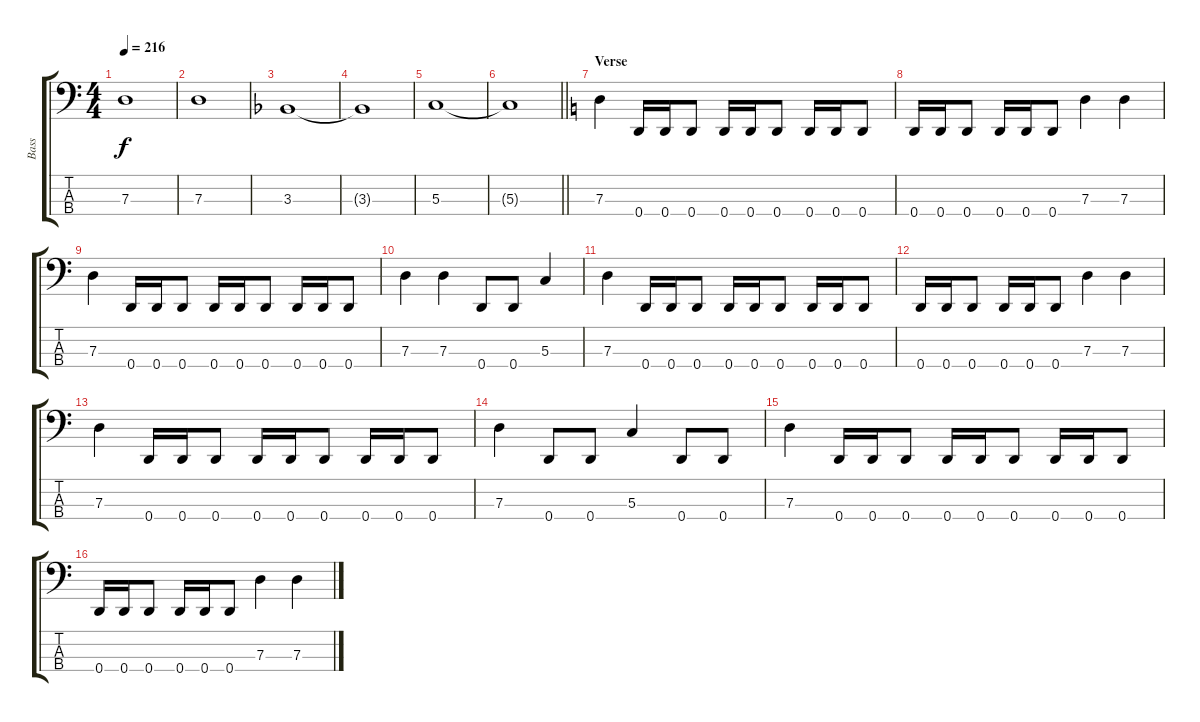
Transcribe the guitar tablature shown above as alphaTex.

\track ("Bass" "Bass") {instrument electricbasspick}
\staff {score tabs}
\tuning (F2 C2 G1 D1) {hide}
\ts (4 4)
\tempo 216
\clef f4
\ks c
7.3.1{dy f} |
7.3.1 |
\ks f
3.3.1 |
3.3{t}.1 |
5.3.1 |
\barLineRight lightlight
5.3{t}.1 |
\section ("" "Verse")
\ks c
7.3.4 0.4.16 0.4.16 0.4.8 0.4.16 0.4.16 0.4.8 0.4.16 0.4.16 0.4.8 |
0.4.16 0.4.16 0.4.8 0.4.16 0.4.16 0.4.8 7.3.4 7.3.4 |
7.3.4 0.4.16 0.4.16 0.4.8 0.4.16 0.4.16 0.4.8 0.4.16 0.4.16 0.4.8 |
7.3.4 7.3.4 0.4.8 0.4.8 5.3.4 |
7.3.4 0.4.16 0.4.16 0.4.8 0.4.16 0.4.16 0.4.8 0.4.16 0.4.16 0.4.8 |
0.4.16 0.4.16 0.4.8 0.4.16 0.4.16 0.4.8 7.3.4 7.3.4 |
7.3.4 0.4.16 0.4.16 0.4.8 0.4.16 0.4.16 0.4.8 0.4.16 0.4.16 0.4.8 |
7.3.4 0.4.8 0.4.8 5.3.4 0.4.8 0.4.8 |
7.3.4 0.4.16 0.4.16 0.4.8 0.4.16 0.4.16 0.4.8 0.4.16 0.4.16 0.4.8 |
0.4.16 0.4.16 0.4.8 0.4.16 0.4.16 0.4.8 7.3.4 7.3.4
